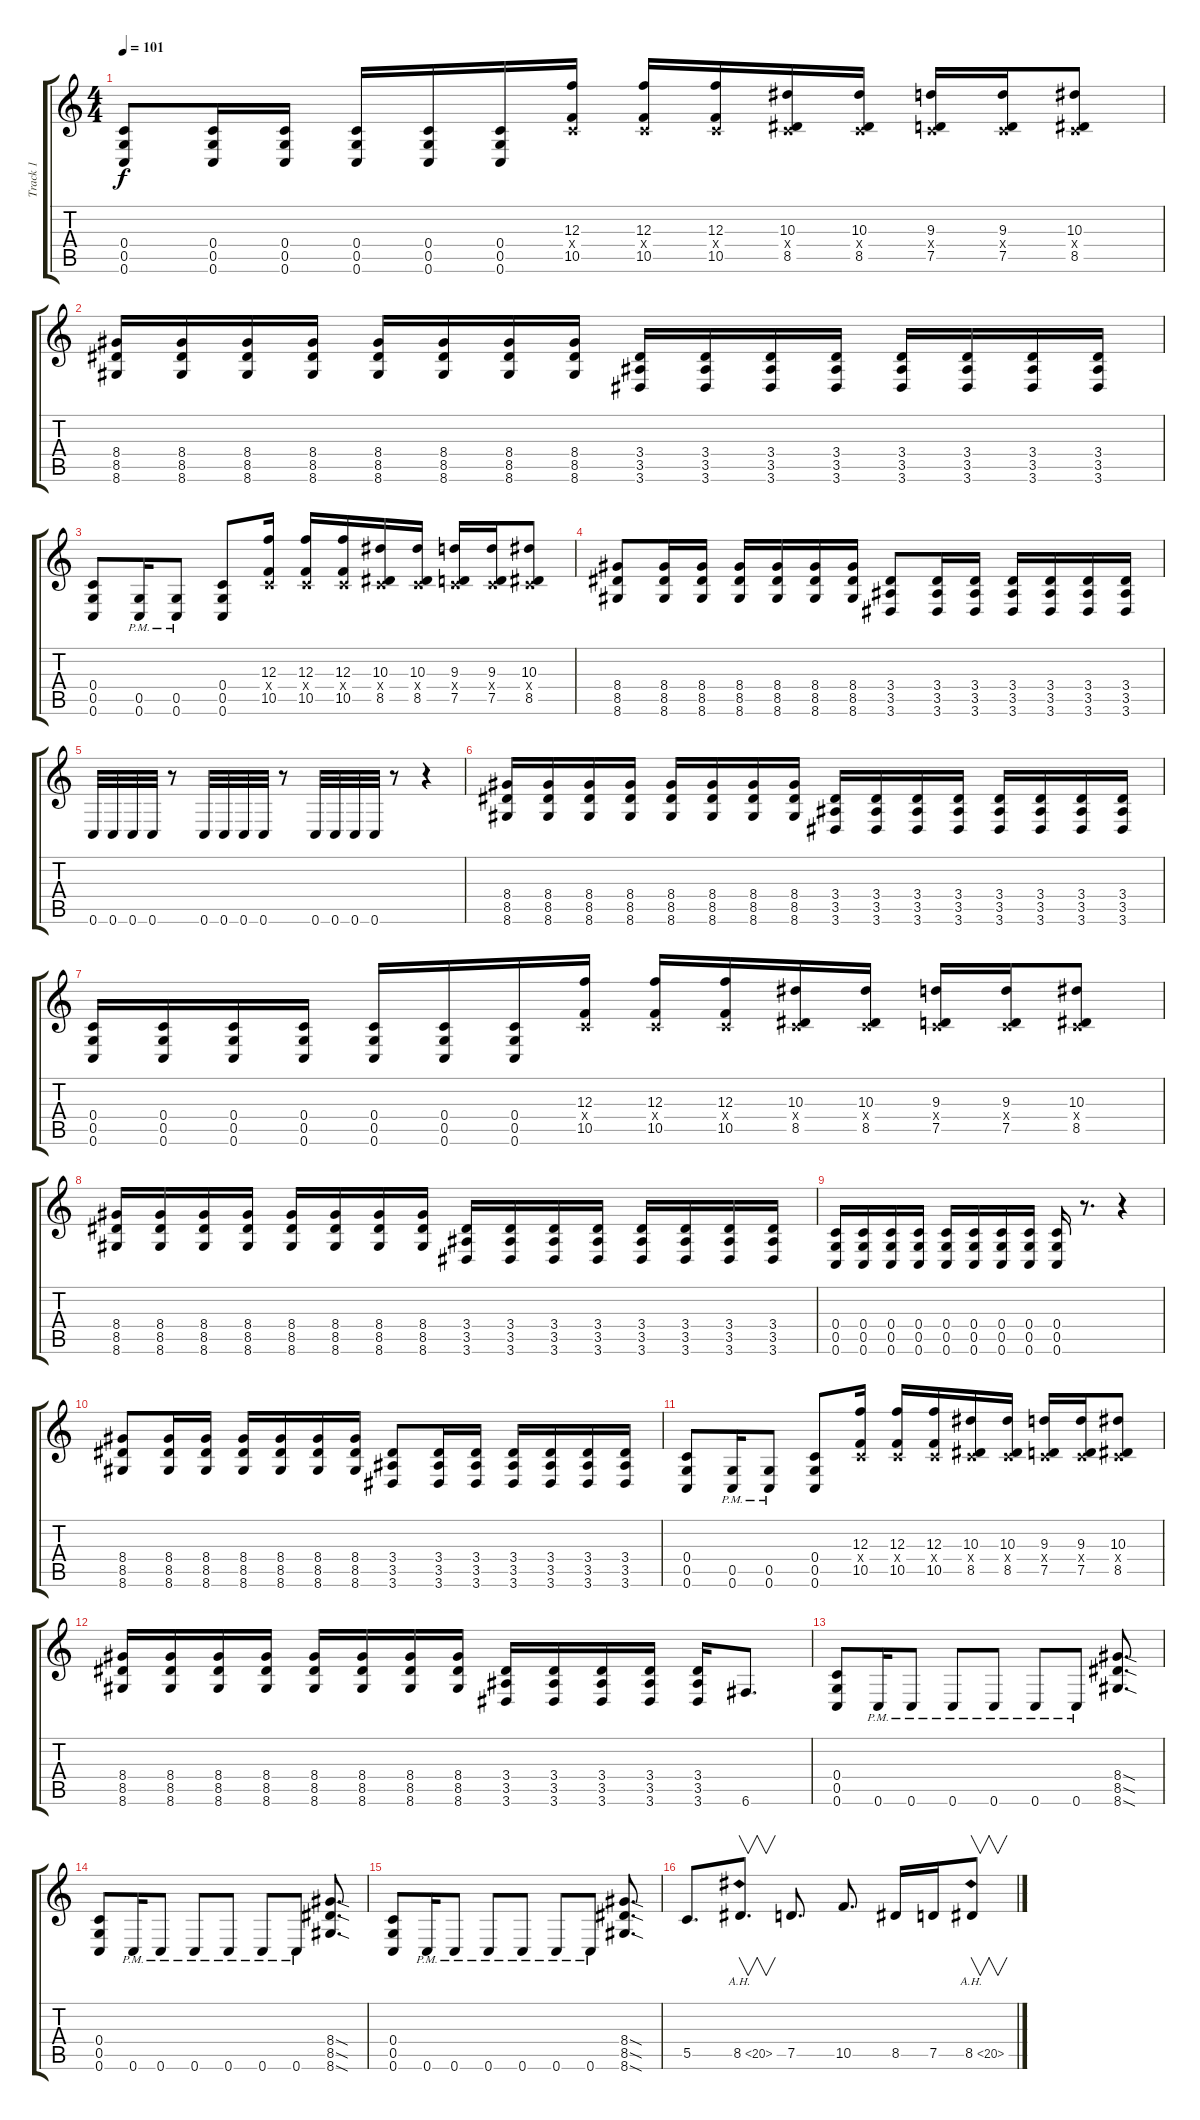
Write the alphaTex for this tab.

\track ("Track 1" "Track 1") {instrument distortionguitar}
\staff {score tabs}
\tuning (D4 A3 F3 C3 G2 C2) {hide}
\ts (4 4)
\tempo 101
\clef g2
\ks c
(0.4 0.5 0.6).8{dy f} (0.4 0.5 0.6).16 (0.4 0.5 0.6).16 (0.4 0.5 0.6).16 (0.4 0.5 0.6).16 (0.4 0.5 0.6).16 (12.3 0.4{x} 10.5).16 (12.3 0.4{x} 10.5).16 (12.3 0.4{x} 10.5).16 (10.3 0.4{x} 8.5).16 (10.3 0.4{x} 8.5).16 (9.3 0.4{x} 7.5).16 (9.3 0.4{x} 7.5).16 (10.3 0.4{x} 8.5).8 |
(8.4 8.5 8.6).16 (8.4 8.5 8.6).16 (8.4 8.5 8.6).16 (8.4 8.5 8.6).16 (8.4 8.5 8.6).16 (8.4 8.5 8.6).16 (8.4 8.5 8.6).16 (8.4 8.5 8.6).16 (3.4 3.5 3.6).16 (3.4 3.5 3.6).16 (3.4 3.5 3.6).16 (3.4 3.5 3.6).16 (3.4 3.5 3.6).16 (3.4 3.5 3.6).16 (3.4 3.5 3.6).16 (3.4 3.5 3.6).16 |
(0.4 0.5 0.6).8 (0.5{pm} 0.6{pm}).16 (0.5{pm} 0.6{pm}).8 (0.4 0.5 0.6).8 (12.3 0.4{x} 10.5).16 (12.3 0.4{x} 10.5).16 (12.3 0.4{x} 10.5).16 (10.3 0.4{x} 8.5).16 (10.3 0.4{x} 8.5).16 (9.3 0.4{x} 7.5).16 (9.3 0.4{x} 7.5).16 (10.3 0.4{x} 8.5).8 |
(8.4 8.5 8.6).8 (8.4 8.5 8.6).16 (8.4 8.5 8.6).16 (8.4 8.5 8.6).16 (8.4 8.5 8.6).16 (8.4 8.5 8.6).16 (8.4 8.5 8.6).16 (3.4 3.5 3.6).8 (3.4 3.5 3.6).16 (3.4 3.5 3.6).16 (3.4 3.5 3.6).16 (3.4 3.5 3.6).16 (3.4 3.5 3.6).16 (3.4 3.5 3.6).16 |
0.6.32 0.6.32 0.6.32 0.6.32 r.8 0.6.32 0.6.32 0.6.32 0.6.32 r.8 0.6.32 0.6.32 0.6.32 0.6.32 r.8 r.4 |
(8.4 8.5 8.6).16 (8.4 8.5 8.6).16 (8.4 8.5 8.6).16 (8.4 8.5 8.6).16 (8.4 8.5 8.6).16 (8.4 8.5 8.6).16 (8.4 8.5 8.6).16 (8.4 8.5 8.6).16 (3.4 3.5 3.6).16 (3.4 3.5 3.6).16 (3.4 3.5 3.6).16 (3.4 3.5 3.6).16 (3.4 3.5 3.6).16 (3.4 3.5 3.6).16 (3.4 3.5 3.6).16 (3.4 3.5 3.6).16 |
(0.4 0.5 0.6).16 (0.4 0.5 0.6).16 (0.4 0.5 0.6).16 (0.4 0.5 0.6).16 (0.4 0.5 0.6).16 (0.4 0.5 0.6).16 (0.4 0.5 0.6).16 (12.3 0.4{x} 10.5).16 (12.3 0.4{x} 10.5).16 (12.3 0.4{x} 10.5).16 (10.3 0.4{x} 8.5).16 (10.3 0.4{x} 8.5).16 (9.3 0.4{x} 7.5).16 (9.3 0.4{x} 7.5).16 (10.3 0.4{x} 8.5).8 |
(8.4 8.5 8.6).16 (8.4 8.5 8.6).16 (8.4 8.5 8.6).16 (8.4 8.5 8.6).16 (8.4 8.5 8.6).16 (8.4 8.5 8.6).16 (8.4 8.5 8.6).16 (8.4 8.5 8.6).16 (3.4 3.5 3.6).16 (3.4 3.5 3.6).16 (3.4 3.5 3.6).16 (3.4 3.5 3.6).16 (3.4 3.5 3.6).16 (3.4 3.5 3.6).16 (3.4 3.5 3.6).16 (3.4 3.5 3.6).16 |
(0.4 0.5 0.6).16 (0.4 0.5 0.6).16 (0.4 0.5 0.6).16 (0.4 0.5 0.6).16 (0.4 0.5 0.6).16 (0.4 0.5 0.6).16 (0.4 0.5 0.6).16 (0.4 0.5 0.6).16 (0.4 0.5 0.6).16 r.8{d} r.4 |
(8.4 8.5 8.6).8 (8.4 8.5 8.6).16 (8.4 8.5 8.6).16 (8.4 8.5 8.6).16 (8.4 8.5 8.6).16 (8.4 8.5 8.6).16 (8.4 8.5 8.6).16 (3.4 3.5 3.6).8 (3.4 3.5 3.6).16 (3.4 3.5 3.6).16 (3.4 3.5 3.6).16 (3.4 3.5 3.6).16 (3.4 3.5 3.6).16 (3.4 3.5 3.6).16 |
(0.4 0.5 0.6).8 (0.5{pm} 0.6{pm}).16 (0.5{pm} 0.6{pm}).8 (0.4 0.5 0.6).8 (12.3 0.4{x} 10.5).16 (12.3 0.4{x} 10.5).16 (12.3 0.4{x} 10.5).16 (10.3 0.4{x} 8.5).16 (10.3 0.4{x} 8.5).16 (9.3 0.4{x} 7.5).16 (9.3 0.4{x} 7.5).16 (10.3 0.4{x} 8.5).8 |
(8.4 8.5 8.6).16 (8.4 8.5 8.6).16 (8.4 8.5 8.6).16 (8.4 8.5 8.6).16 (8.4 8.5 8.6).16 (8.4 8.5 8.6).16 (8.4 8.5 8.6).16 (8.4 8.5 8.6).16 (3.4 3.5 3.6).16 (3.4 3.5 3.6).16 (3.4 3.5 3.6).16 (3.4 3.5 3.6).16 (3.4 3.5 3.6).16 6.6.8{d} |
(0.4 0.5 0.6).8 0.6{pm}.16 0.6{pm}.8 0.6{pm}.8 0.6{pm}.8 0.6{pm}.8 0.6{pm}.8 (8.4{sod} 8.5{sod} 8.6{sod}).8{d} |
(0.4 0.5 0.6).8 0.6{pm}.16 0.6{pm}.8 0.6{pm}.8 0.6{pm}.8 0.6{pm}.8 0.6{pm}.8 (8.4{sod} 8.5{sod} 8.6{sod}).8{d} |
(0.4 0.5 0.6).8 0.6{pm}.16 0.6{pm}.8 0.6{pm}.8 0.6{pm}.8 0.6{pm}.8 0.6{pm}.8 (8.4{sod} 8.5{sod} 8.6{sod}).8{d} |
5.5.8{d} 8.5{ah 12}.8{v d} 7.5.8{d} 10.5.8{d} 8.5.16 7.5.16 8.5{ah 12}.8{v}
